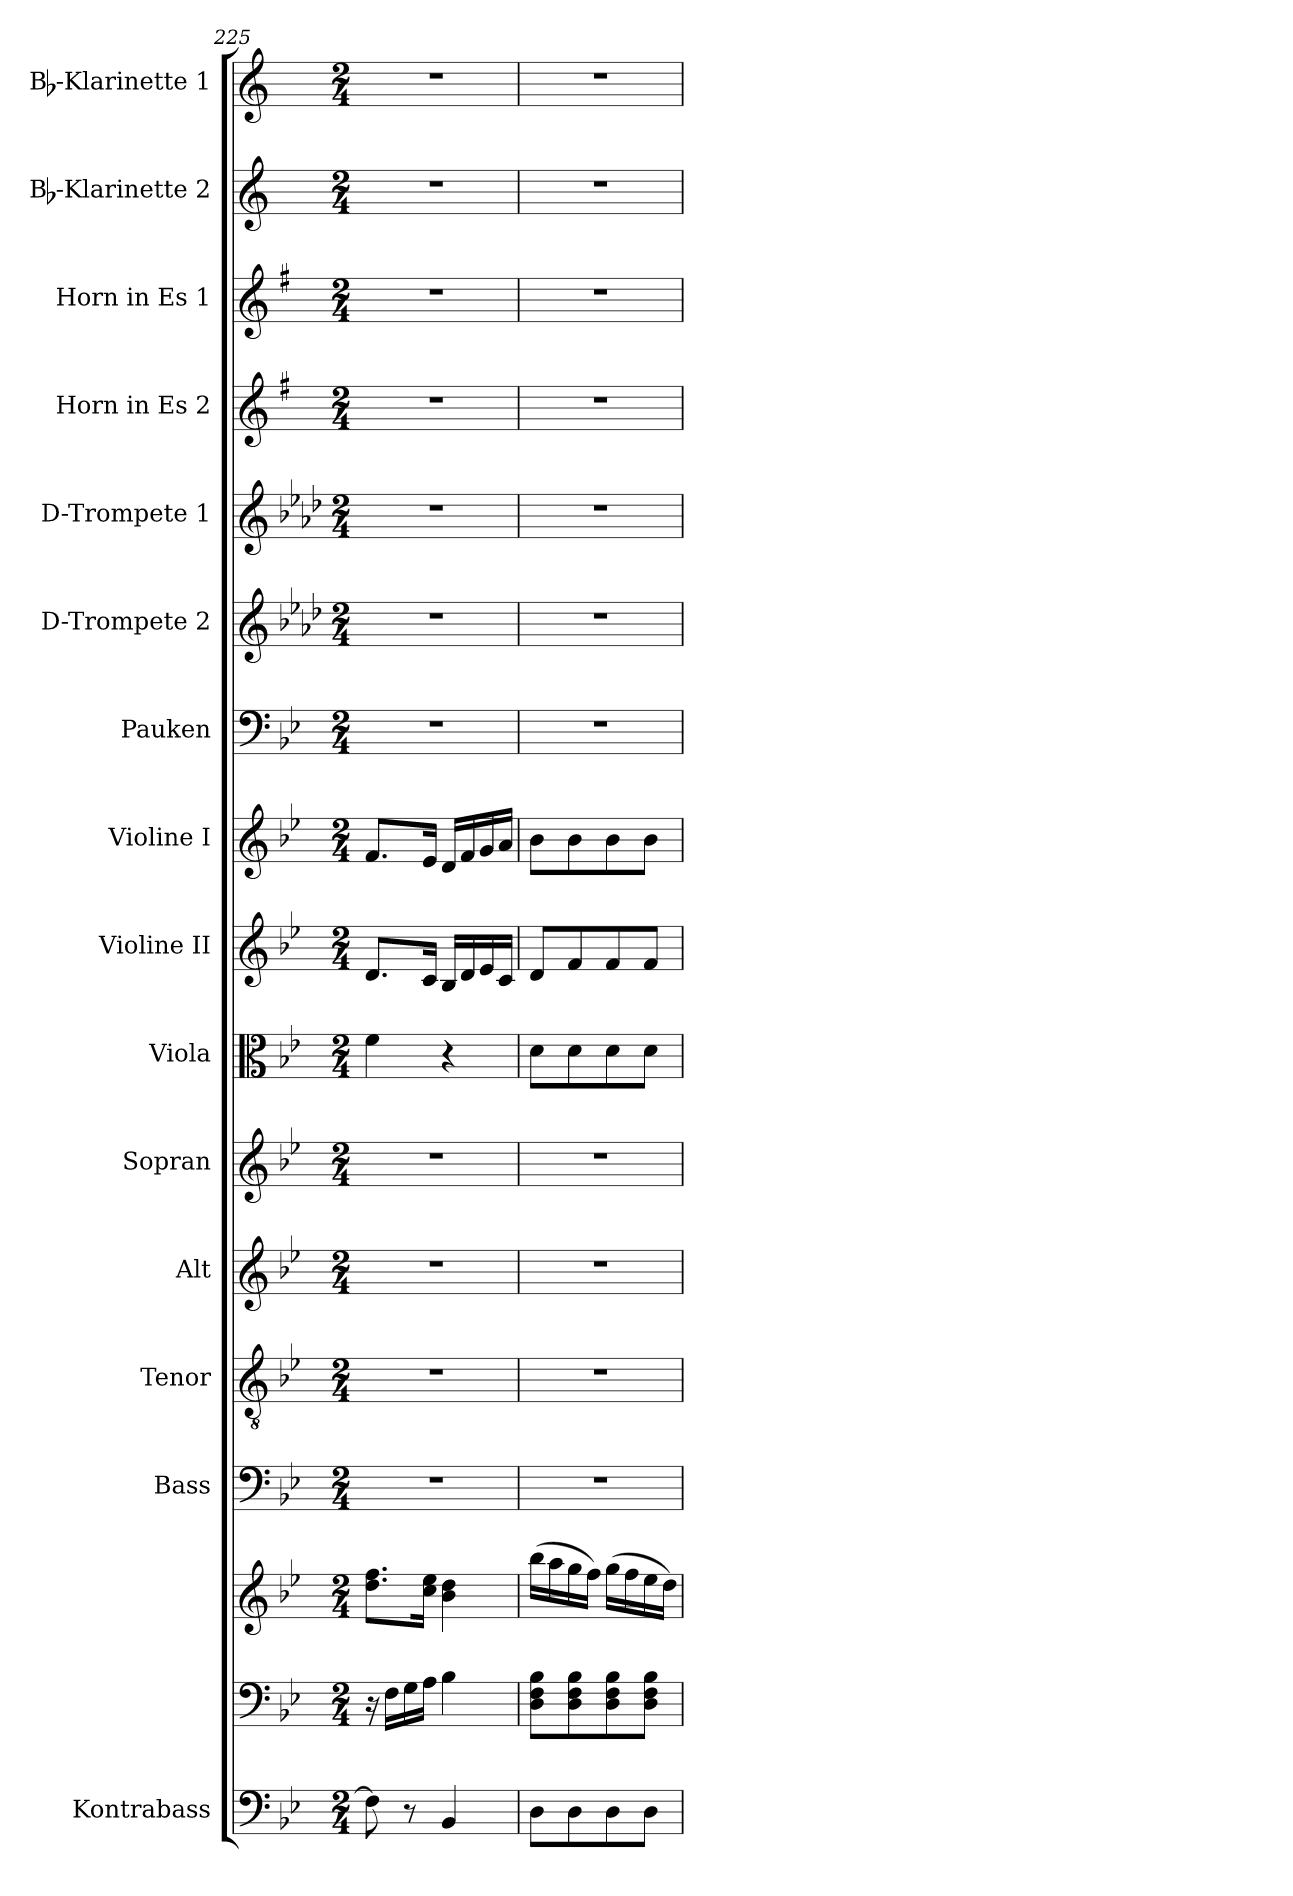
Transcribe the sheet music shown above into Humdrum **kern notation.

**kern	**kern	**kern	**kern	**kern	**kern	**kern	**kern	**kern	**kern	**kern	**kern	**kern	**kern	**kern	**kern	**kern
*part16	*part15	*part15	*part14	*part13	*part12	*part11	*part10	*part9	*part8	*part7	*part6	*part5	*part4	*part3	*part2	*part1
*staff17	*staff16	*staff15	*staff14	*staff13	*staff12	*staff11	*staff10	*staff9	*staff8	*staff7	*staff6	*staff5	*staff4	*staff3	*staff2	*staff1
*I"Kontrabass	*	*	*I"Bass	*I"Tenor	*I"Alt	*I"Sopran	*I"Viola	*I"Violine II	*I"Violine I	*I"Pauken	*I"D-Trompete 2	*I"D-Trompete 1	*I"Horn in Es 2	*I"Horn in Es 1	*I"Bb-Klarinette 2	*I"Bb-Klarinette 1
*I'Kb.	*	*	*I'B.	*I'T.	*I'A.	*I'S.	*I'Vla.	*I'Vl. II	*I'Vl. I	*I'Pk.	*I'D Trp. 2	*I'D Trp. 1	*	*	*I'Bb Kl. 2	*I'Bb Kl. 1
*clefF4	*clefF4	*clefG2	*clefF4	*clefGv2	*clefG2	*clefG2	*clefC3	*clefG2	*clefG2	*clefF4	*clefG2	*clefG2	*clefG2	*clefG2	*clefG2	*clefG2
*ITrd7c12	*	*	*	*	*	*	*	*	*	*	*ITrd-1c-2	*ITrd-1c-2	*ITrd5c9	*ITrd5c9	*ITrd1c2	*ITrd1c2
*k[b-e-]	*k[b-e-]	*k[b-e-]	*k[b-e-]	*k[b-e-]	*k[b-e-]	*k[b-e-]	*k[b-e-]	*k[b-e-]	*k[b-e-]	*k[b-e-]	*k[b-e-]	*k[b-e-]	*k[b-e-]	*k[b-e-]	*k[b-e-]	*k[b-e-]
*B-:	*B-:	*B-:	*B-:	*B-:	*B-:	*B-:	*B-:	*B-:	*B-:	*B-:	*B-:	*B-:	*B-:	*B-:	*B-:	*B-:
*M2/4	*M2/4	*M2/4	*M2/4	*M2/4	*M2/4	*M2/4	*M2/4	*M2/4	*M2/4	*M2/4	*M2/4	*M2/4	*M2/4	*M2/4	*M2/4	*M2/4
=225	=225	=225	=225	=225	=225	=225	=225	=225	=225	=225	=225	=225	=225	=225	=225	=225
8FF\]	16r	8.dd\ 8.ff\L	2r	2r	2r	2r	4f\	8.d/L	8.f/L	2r	2r	2r	2r	2r	2r	2r
.	16F\LL	.	.	.	.	.	.	.	.	.	.	.	.	.	.	.
8r	16G\	.	.	.	.	.	.	.	.	.	.	.	.	.	.	.
.	16A\JJ	16cc\ 16ee-\Jk	.	.	.	.	.	16c/Jk	16e-/Jk	.	.	.	.	.	.	.
4BBB-/	4B-\	4b-\ 4dd\	.	.	.	.	4r	16B-/LL	16d/LL	.	.	.	.	.	.	.
.	.	.	.	.	.	.	.	16d/	16f/	.	.	.	.	.	.	.
.	.	.	.	.	.	.	.	16e-/	16g/	.	.	.	.	.	.	.
.	.	.	.	.	.	.	.	16c/JJ	16a/JJ	.	.	.	.	.	.	.
=226	=226	=226	=226	=226	=226	=226	=226	=226	=226	=226	=226	=226	=226	=226	=226	=226
8DD\L	8D\ 8F\ 8B-\L	(>16bb-\LL	2r	2r	2r	2r	8d\L	8d/L	8b-\L	2r	2r	2r	2r	2r	2r	2r
.	.	16aa\	.	.	.	.	.	.	.	.	.	.	.	.	.	.
8DD\	8D\ 8F\ 8B-\	16gg\	.	.	.	.	8d\	8f/	8b-\	.	.	.	.	.	.	.
.	.	16ff\JJ)	.	.	.	.	.	.	.	.	.	.	.	.	.	.
8DD\	8D\ 8F\ 8B-\	(>16gg\LL	.	.	.	.	8d\	8f/	8b-\	.	.	.	.	.	.	.
.	.	16ff\	.	.	.	.	.	.	.	.	.	.	.	.	.	.
8DD\J	8D\ 8F\ 8B-\J	16ee-\	.	.	.	.	8d\J	8f/J	8b-\J	.	.	.	.	.	.	.
.	.	16dd\JJ)	.	.	.	.	.	.	.	.	.	.	.	.	.	.
=	=	=	=	=	=	=	=	=	=	=	=	=	=	=	=	=
*-	*-	*-	*-	*-	*-	*-	*-	*-	*-	*-	*-	*-	*-	*-	*-	*-
